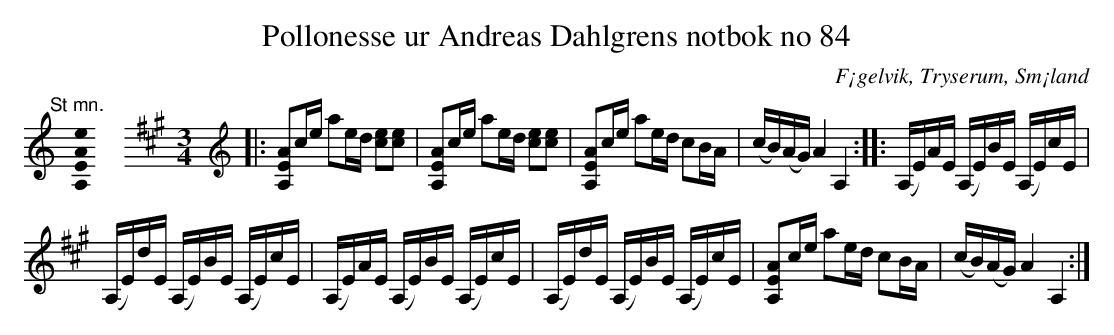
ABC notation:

X:1
T:Pollonesse ur Andreas Dahlgrens notbok no 84
O:F¡gelvik, Tryserum, Sm¡land
M:none
K:A
[K:C]
"@-20,30 St mn."[A,EAe]0 \
[M:3/4]\
[K:A clef=treble]\
|: [AEA,]c/e/ ae/d/ [ec][ec] | [AEA,]c/e/ ae/d/ [ec][ec] | [AEA,]c/e/ ae/d/ cB/A/ | (c/B/)(A/G/) A2 A,2 :: (A,/E/)A/E/ (A,/E/)B/E/ (A,/E/)c/E/ |
(A,/E/)d/E/ (A,/E/)B/E/ (A,/E/)c/E/ | (A,/E/)A/E/ (A,/E/)B/E/ (A,/E/)c/E/ | (A,/E/)d/E/ (A,/E/)B/E/ (A,/E/)c/E/ | [AEA,]c/e/ ae/d/ cB/A/ | (c/B/)(A/G/) A2 A,2 :|
